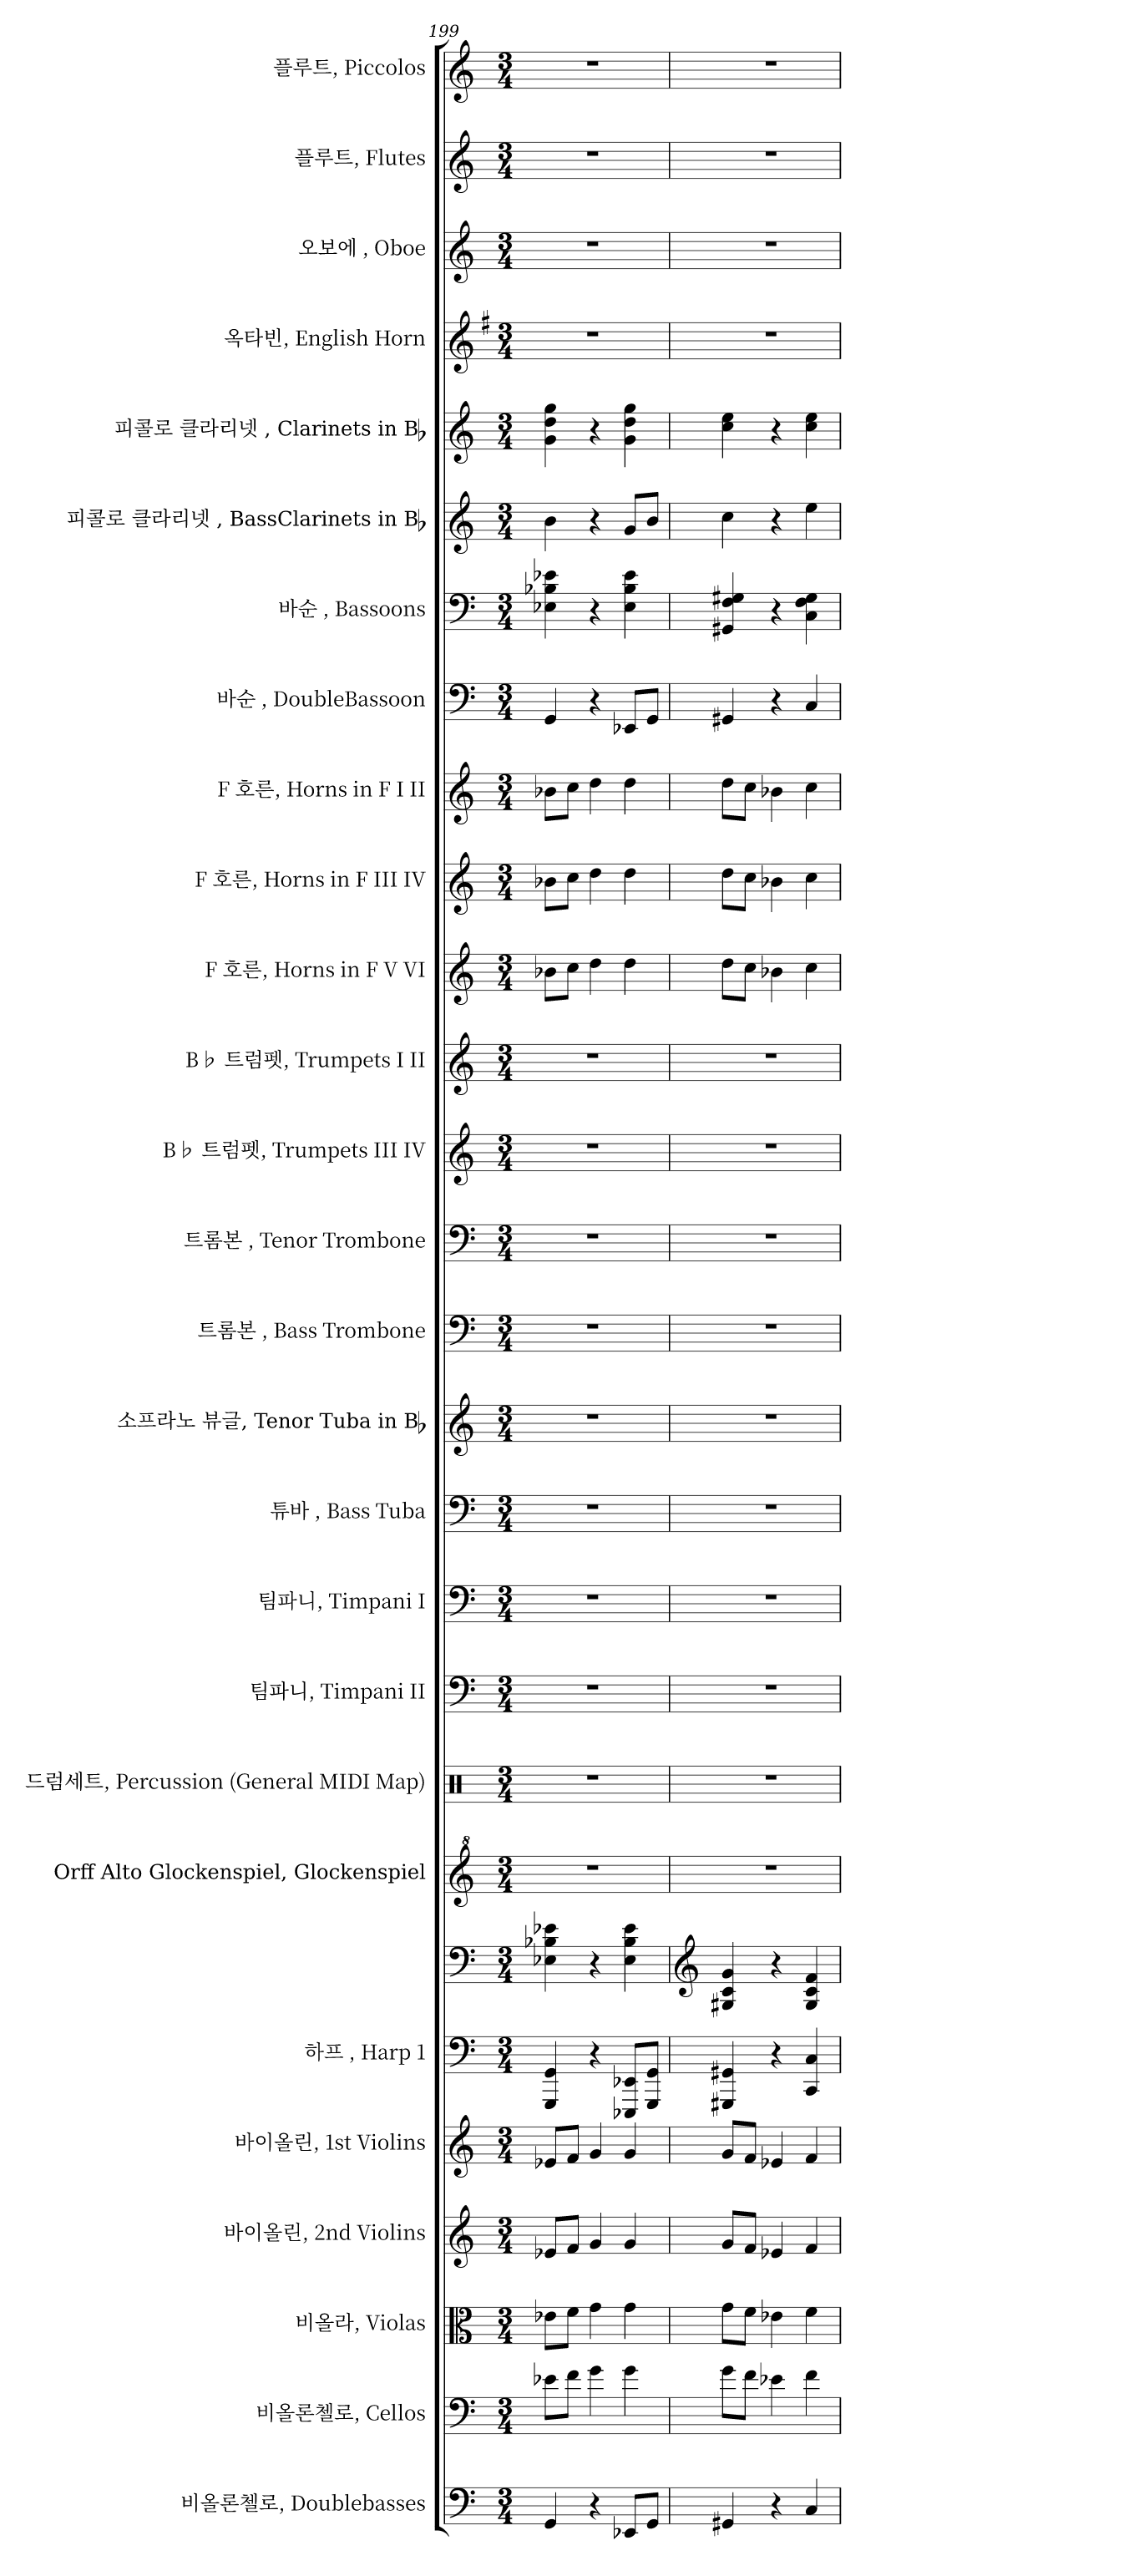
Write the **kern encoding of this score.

**kern	**kern	**kern	**kern	**kern	**kern	**kern	**kern	**kern	**kern	**kern	**kern	**kern	**kern	**kern	**kern	**kern	**kern	**kern	**kern	**kern	**kern	**kern	**kern	**kern	**kern	**kern	**kern
*part27	*part26	*part25	*part24	*part23	*part22	*part22	*part21	*part20	*part19	*part18	*part17	*part16	*part15	*part14	*part13	*part12	*part11	*part10	*part9	*part8	*part7	*part6	*part5	*part4	*part3	*part2	*part1
*staff28	*staff27	*staff26	*staff25	*staff24	*staff23	*staff22	*staff21	*staff20	*staff19	*staff18	*staff17	*staff16	*staff15	*staff14	*staff13	*staff12	*staff11	*staff10	*staff9	*staff8	*staff7	*staff6	*staff5	*staff4	*staff3	*staff2	*staff1
*I"비올론첼로, Doublebasses	*I"비올론첼로, Cellos	*I"비올라, Violas	*I"바이올린, 2nd Violins	*I"바이올린, 1st Violins	*I"하프 , Harp 1	*	*I"Orff Alto Glockenspiel, Glockenspiel	*I"드럼세트, Percussion (General MIDI Map)	*I"팀파니, Timpani II	*I"팀파니, Timpani I	*I"튜바 , Bass Tuba	*I"소프라노 뷰글, Tenor Tuba in Bb	*I"트롬본 , Bass Trombone	*I"트롬본 , Tenor Trombone	*I"B♭ 트럼펫, Trumpets III IV	*I"B♭ 트럼펫, Trumpets I II	*I"F 호른, Horns in F  V  VI	*I"F 호른, Horns in F III IV	*I"F 호른, Horns in F  I  II	*I"바순 , DoubleBassoon	*I"바순 , Bassoons	*I"피콜로 클라리넷 , BassClarinets in Bb	*I"피콜로 클라리넷 , Clarinets in Bb	*I"옥타빈, English Horn	*I"오보에 , Oboe	*I"플루트, Flutes	*I"플루트, Piccolos
*	*	*I'Vlas.	*I'Vlns.	*I'Vlns.	*I'Hrp.	*	*I'O. A. Glk.	*	*I'Timp.	*I'Timp.	*I'Tba.	*	*I'Tbn.	*I'Tbn.	*I'B♭ Tpt.	*I'B♭ Tpt.	*I'F Hn.	*I'F Hn.	*I'F Hn.	*	*I'Bsn.	*	*	*	*I'Ob.	*I'Fl.	*
*clefF4	*clefF4	*clefC3	*clefG2	*clefG2	*clefF4	*clefF4	*clefG^2	*clefX	*clefF4	*clefF4	*clefF4	*clefG2	*clefF4	*clefF4	*clefG2	*clefG2	*clefG2	*clefG2	*clefG2	*clefF4	*clefF4	*clefG2	*clefG2	*clefG2	*clefG2	*clefG2	*clefG2
*	*	*	*	*	*	*	*	*	*	*	*	*	*	*	*ITrd1c2	*ITrd1c2	*ITrd4c7	*ITrd4c7	*ITrd4c7	*	*	*ITrd-5c-8	*ITrd-5c-8	*ITrd4c7	*	*	*
*k[]	*k[]	*k[]	*k[]	*k[]	*k[]	*k[]	*k[]	*k[]	*k[]	*k[]	*k[]	*k[]	*k[]	*k[]	*k[b-e-]	*k[b-e-]	*k[b-]	*k[b-]	*k[b-]	*k[]	*k[]	*k[b-e-a-d-]	*k[b-e-a-d-]	*k[]	*k[]	*k[]	*k[]
*M3/4	*M3/4	*M3/4	*M3/4	*M3/4	*M3/4	*M3/4	*M3/4	*M3/4	*M3/4	*M3/4	*M3/4	*M3/4	*M3/4	*M3/4	*M3/4	*M3/4	*M3/4	*M3/4	*M3/4	*M3/4	*M3/4	*M3/4	*M3/4	*M3/4	*M3/4	*M3/4	*M3/4
=199	=199	=199	=199	=199	=199	=199	=199	=199	=199	=199	=199	=199	=199	=199	=199	=199	=199	=199	=199	=199	=199	=199	=199	=199	=199	=199	=199
4GG/	8e-X\L	8e-X\L	8e-X/L	8e-X/L	4GGG/ 4GG/	4E-X\ 4B-X\ 4e-X\	2.r	2.r	2.r	2.r	2.r	2.r	2.r	2.r	2.r	2.r	8e-X\L	8e-X\L	8e-X\L	4GG/	4E-X\ 4B-X\ 4e-X\	4gg\	4ee-\ 4bb-\ 4eee-\	2.r	2.r	2.r	2.r
.	8f\J	8f\J	8f/J	8f/J	.	.	.	.	.	.	.	.	.	.	.	.	8f\J	8f\J	8f\J	.	.	.	.	.	.	.	.
4r	4g\	4g\	4g/	4g/	4r	4r	.	.	.	.	.	.	.	.	.	.	4g\	4g\	4g\	4r	4r	4r	4r	.	.	.	.
8EE-X/L	4g\	4g\	4g/	4g/	8EEE-X/ 8EE-X/L	4E-\ 4B-\ 4e-\	.	.	.	.	.	.	.	.	.	.	4g\	4g\	4g\	8EE-X/L	4E-\ 4B-\ 4e-\	8ee-/L	4ee-\ 4bb-\ 4eee-\	.	.	.	.
8GG/J	.	.	.	.	8GGG/ 8GG/J	.	.	.	.	.	.	.	.	.	.	.	.	.	.	8GG/J	.	8gg/J	.	.	.	.	.
!!LO:PB:g=z
=200	=200	=200	=200	=200	=200	=200	=200	=200	=200	=200	=200	=200	=200	=200	=200	=200	=200	=200	=200	=200	=200	=200	=200	=200	=200	=200	=200
*	*	*	*	*	*	*clefG2	*	*	*	*	*	*	*	*	*	*	*	*	*	*	*	*	*	*	*	*	*
4GG#X/	8g\L	8g\L	8g/L	8g/L	4GGG#X/ 4GG#X/	4G#X/ 4c/ 4g/	2.r	2.r	2.r	2.r	2.r	2.r	2.r	2.r	2.r	2.r	8g\L	8g\L	8g\L	4GG#X/	4GG#X/ 4F/ 4G#X/	4aa-\	4aa-\ 4ccc\	2.r	2.r	2.r	2.r
.	8f\J	8f\J	8f/J	8f/J	.	.	.	.	.	.	.	.	.	.	.	.	8f\J	8f\J	8f\J	.	.	.	.	.	.	.	.
4r	4e-X\	4e-X\	4e-X/	4e-X/	4r	4r	.	.	.	.	.	.	.	.	.	.	4e-X\	4e-X\	4e-X\	4r	4r	4r	4r	.	.	.	.
4C/	4f\	4f\	4f/	4f/	4CC/ 4C/	4G#/ 4c/ 4f/	.	.	.	.	.	.	.	.	.	.	4f\	4f\	4f\	4C/	4C\ 4F\ 4G#\	4ccc\	4aa-\ 4ccc\	.	.	.	.
=	=	=	=	=	=	=	=	=	=	=	=	=	=	=	=	=	=	=	=	=	=	=	=	=	=	=	=
*-	*-	*-	*-	*-	*-	*-	*-	*-	*-	*-	*-	*-	*-	*-	*-	*-	*-	*-	*-	*-	*-	*-	*-	*-	*-	*-	*-
